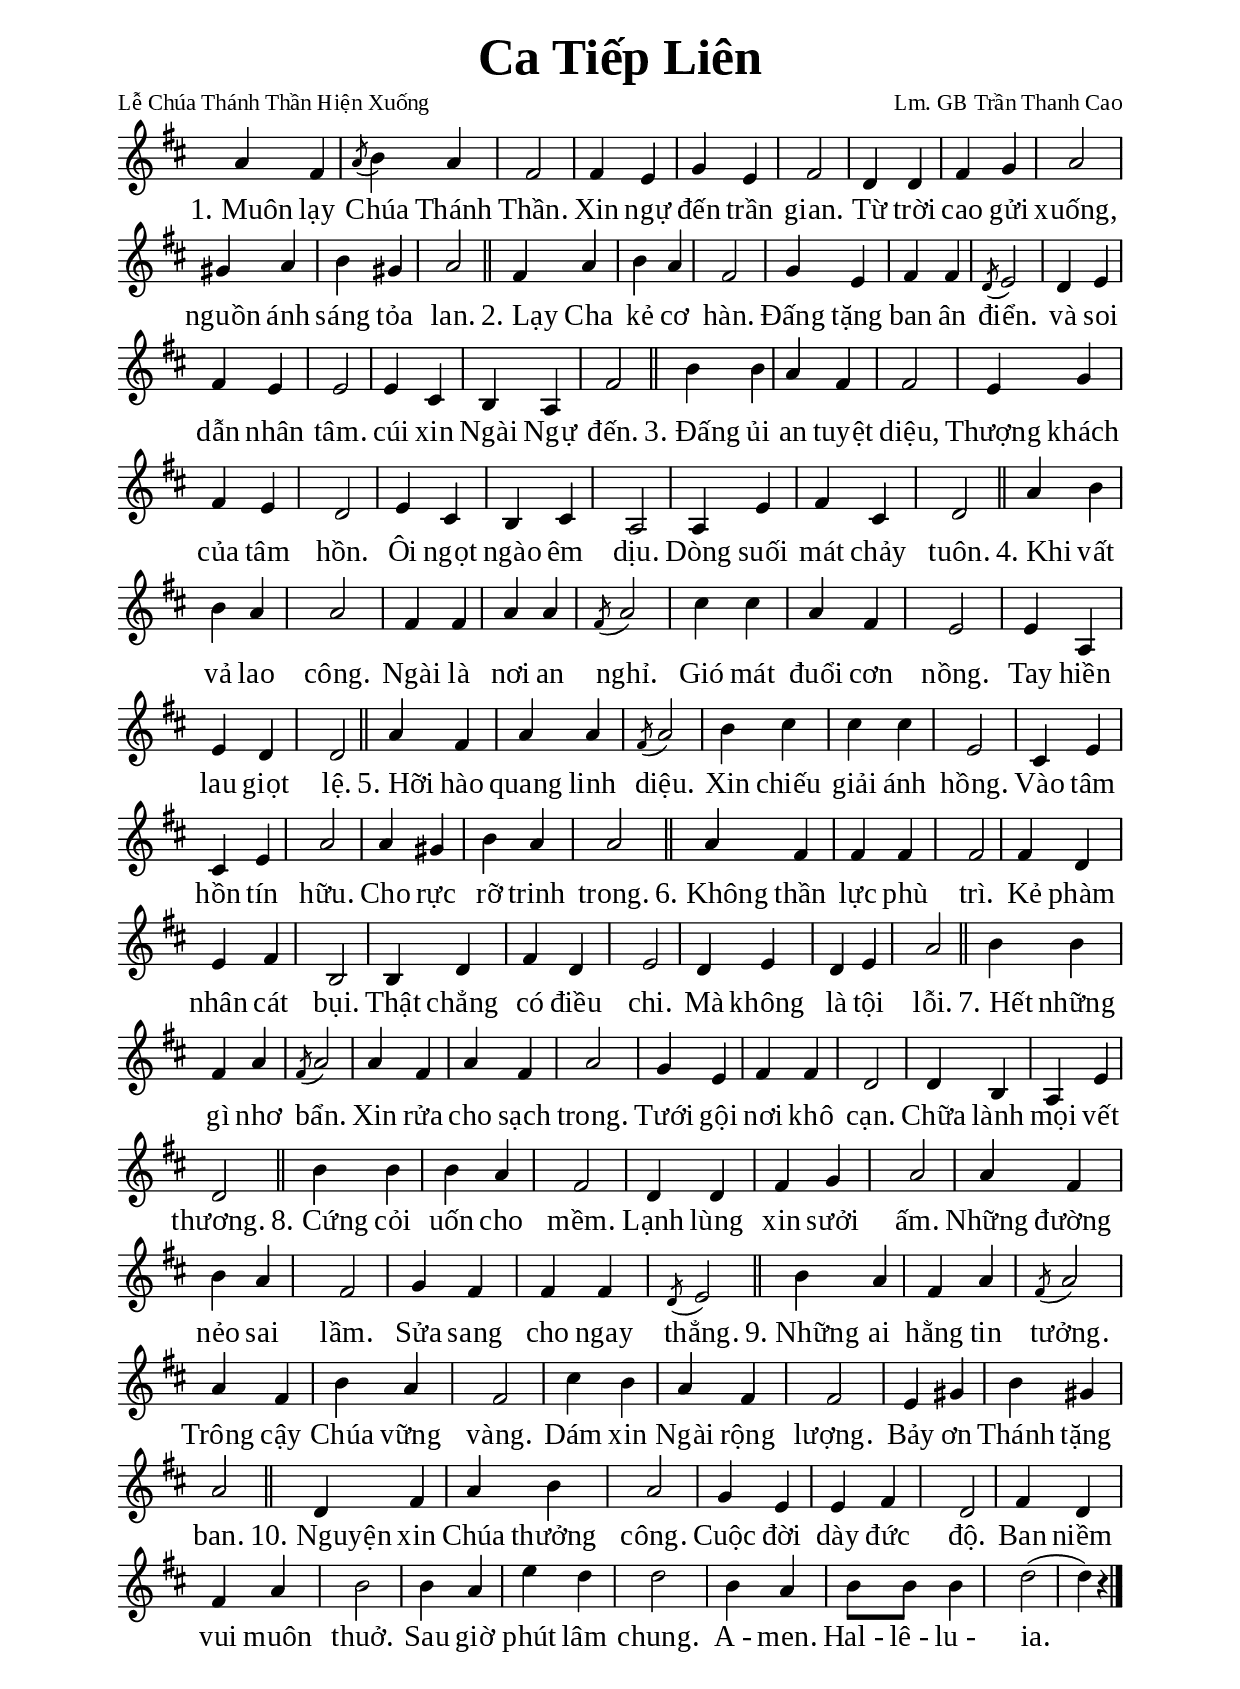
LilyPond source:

% Cài đặt chung
\version "2.20.0"
\include "english.ly"

\header {
  title = \markup { \fontsize #3 "Ca Tiếp Liên" }
  poet = "Lễ Chúa Thánh Thần Hiện Xuống"
  composer = "Lm. GB Trần Thanh Cao"
  %arranger = " "
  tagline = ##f
}

\paper {
  #(set-paper-size "a4")
  top-margin = 10\mm
  bottom-margin = 10\mm
  left-margin = 20\mm
  right-margin = 20\mm
  indent = #0
  #(define fonts
    (make-pango-font-tree
      "Liberation Serif"
      "Liberation Serif"
      "Liberation Serif"
      (/ 20 20)))
  page-count = #1
}

% Nhạc điệp khúc
nhacDiepKhucSop = \relative c'' {
  a4 fs |
  \acciaccatura a8 b4 a |
  fs2 |
  fs4 e |
  g e |
  fs2 |
  d4 d |
  fs g |
  a2 |
  gs4 a |
  b gs |
  a2 \bar "||"
  fs4 a |
  b a |
  fs2 |
  g4 e |
  fs fs |
  \acciaccatura d8 e2 |
  d4 e |
  fs e |
  e2 |
  e4 cs |
  b a |
  fs'2 \bar "||"
  b4 b |
  a fs |
  fs2 |
  e4 g |
  fs4 e |
  d2 |
  e4 cs |
  b cs |
  a2 |
  a4 e' |
  fs cs |
  d2 \bar "||"
  a'4 b |
  b a |
  a2 |
  fs4 fs |
  a a |
  \acciaccatura fs8 a2 |
  cs4 cs |
  a fs |
  e2 |
  e4 a, |
  e' d |
  d2 \bar "||"
  a'4 fs |
  a a |
  \acciaccatura fs8 a2 |
  b4 cs |
  cs cs |
  e,2 |
  cs4 e |
  cs e |
  a2 |
  a4 gs |
  b a |
  a2 \bar "||"
  a4 fs |
  fs fs |
  fs2 |
  fs4 d |
  e fs |
  b,2 |
  b4 d |
  fs d |
  e2 |
  d4 e |
  d e |
  a2 \bar "||"
  b4 b |
  fs a |
  \acciaccatura fs8 a2 |
  a4 fs |
  a fs |
  a2 |
  g4 e |
  fs fs |
  d2 |
  d4 b |
  a e' |
  d2 \bar "||"
  b'4 b |
  b a |
  fs2 |
  d4 d |
  fs g |
  a2 |
  a4 fs |
  b a |
  fs2 |
  g4 fs |
  fs fs |
  \acciaccatura d8 e2 \bar "||"
  b'4 a |
  fs a |
  \acciaccatura fs8 a2 |
  a4 fs |
  b a |
  fs2 |
  cs'4 b |
  a fs |
  fs2 |
  e4 gs |
  b gs |
  a2 \bar "||"
  d,4 fs |
  a b |
  a2 |
  g4 e |
  e fs |
  d2 |
  fs4 d |
  fs a |
  b2 |
  b4 a |
  e' d |
  d2 |
  b4 a |
  b8 b b4 |
  d2 ( |
  d4) r \bar "|."
}

% Lời điệp khúc
loiDiepKhucSop = \lyricmode {
  "1. Muôn" lạy Chúa Thánh Thần. Xin ngự đến trần gian.
  Từ trời cao gửi xuống, nguồn ánh sáng tỏa lan.
  "2. Lạy" Cha kẻ cơ hàn.
  Đấng tặng ban ân điển.
  và soi dẫn nhân tâm.
  cúi xin Ngài Ngự đến.
  "3. Đấng" ủi an tuyệt diệu,
  Thượng khách của tâm hồn.
  Ôi ngọt ngào êm dịu.
  Dòng suối mát chảy tuôn.
  "4. Khi" vất vả lao công.
  Ngài là nơi an nghỉ.
  Gió mát đuổi cơn nồng.
  Tay hiền lau giọt lệ.
  "5. Hỡi" hào quang linh diệu.
  Xin chiếu giải ánh hồng.
  Vào tâm hồn tín hữu.
  Cho rực rỡ trinh trong.
  "6. Không" thần lực phù trì.
  Kẻ phàm nhân cát bụi.
  Thật chẳng có điều chi.
  Mà không là tội lỗi.
  "7. Hết" những gì nhơ bẩn.
  Xin rửa cho sạch trong.
  Tưới gội nơi khô cạn.
  Chữa lành mọi vết thương.
  "8. Cứng" cỏi uốn cho mềm.
  Lạnh lùng xin sưởi ấm.
  Những đường nẻo sai lầm.
  Sửa sang cho ngay thẳng.
  "9. Những" ai hằng tin tưởng.
  Trông cậy Chúa vững vàng.
  Dám xin Ngài rộng lượng.
  Bảy ơn Thánh tặng ban.
  "10. Nguyện" xin Chúa thưởng công.
  Cuộc đời dày đức độ.
  Ban niềm vui muôn thuở.
  Sau giờ phút lâm chung.
  "A -" men. "Hal -" "lê -" "lu -" ia.
}

% Bố trí
\score {
  \new ChoirStaff <<
    \new Staff <<
      \new Voice = beSop {
        \key d \major \time 2/4 \stemNeutral \nhacDiepKhucSop
      }
    >>
    \new Lyrics \lyricsto beSop \loiDiepKhucSop
  >>
  \layout {
    \override Staff.TimeSignature.transparent = ##t
    \override Lyrics.LyricText.font-size = #+2.5
    \override Lyrics.LyricSpace.minimum-distance = #0.5
    \override Score.BarNumber.break-visibility = ##(#f #f #f)
    \override Score.SpacingSpanner.uniform-stretching = ##t
    \override Score.SpacingSpanner packed-spacing = ##t
  } 
}
